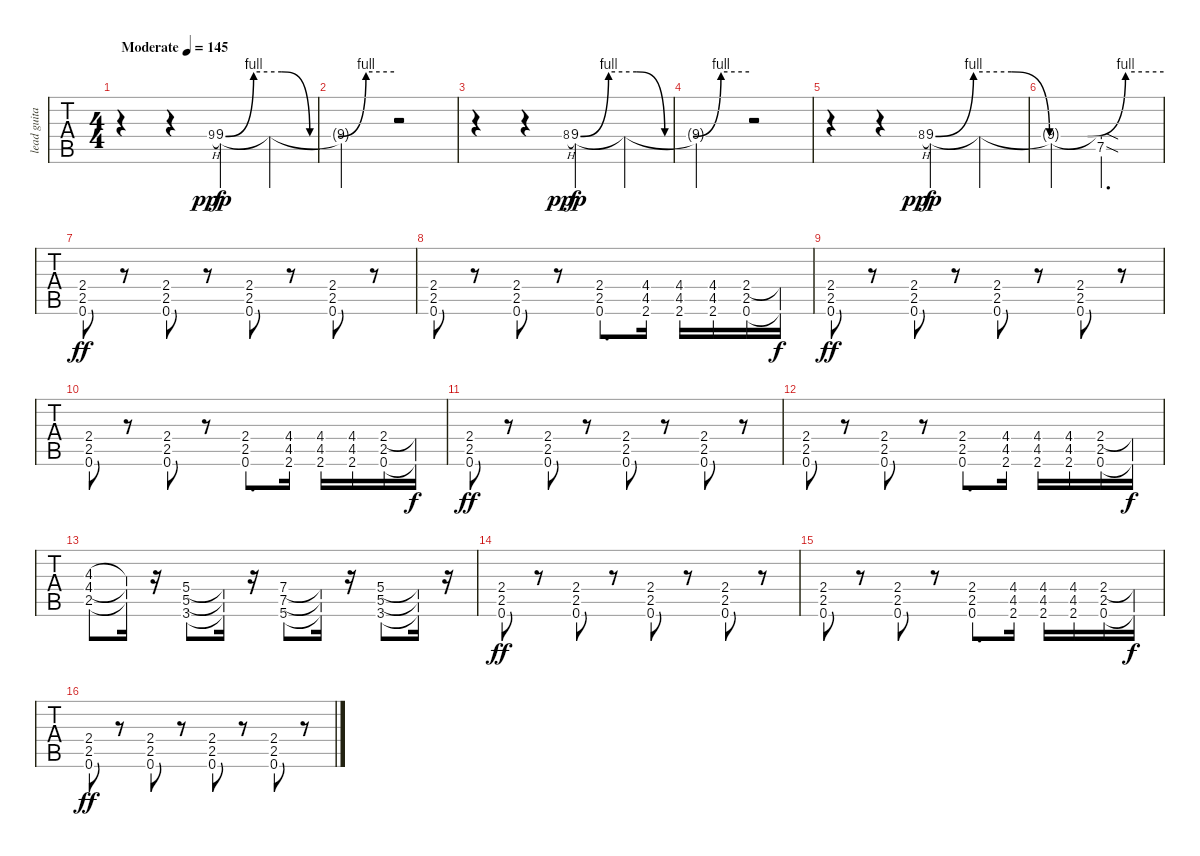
\track ("lead guitar" "lead guita") {instrument distortionguitar}
\staff {tabs}
\tuning (E4 B3 G3 D3 A2 E2) {hide}
\ts (4 4)
\tempo (145 "Moderate")
\clef g2
\ks c
r.4{dy ppp instrument distortionguitar} r.4 9.4{h}.8{gr onbeat} 9.4{be (custom 0 0 10 4 20 4 30 0 40 0 50 4 60 4)}.4{dy f} 9.4{t}.4 |
9.4{t}.2 r.2 |
r.4 r.4 8.4{h}.8{gr dy ppp} 9.4{be (custom 0 0 10 4 20 4 30 0 40 0 50 4 60 4)}.4{dy f} 9.4{t}.4 |
9.4{t}.2 r.2 |
r.4 r.4 8.4{h}.8{gr dy ppp} 9.4{be (custom 0 0 10 4 20 4 30 0 40 0 50 4 60 4)}.4{dy f} 9.4{t}.4 |
9.4{t}.4 (9.4{sod t} 7.5{sod}).2{d} |
(2.4 2.5 0.6{ac}).8{dy ff instrument overdrivenguitar} r.8 (2.4 2.5 0.6{ac}).8 r.8 (2.4 2.5 0.6{ac}).8 r.8 (2.4 2.5 0.6{ac}).8 r.8 |
(2.4 2.5 0.6{ac}).8 r.8 (2.4 2.5 0.6{ac}).8 r.8 (2.4 2.5 0.6{ac}).8{d} (4.4 4.5 2.6{ac}).16 (4.4 4.5 2.6{ac}).16 (4.4 4.5 2.6{ac}).16 (2.4 2.5 0.6{ac}).16 (2.4{t} 0.6{t}).16{dy f} |
(2.4 2.5 0.6{ac}).8{dy ff} r.8 (2.4 2.5 0.6{ac}).8 r.8 (2.4 2.5 0.6{ac}).8 r.8 (2.4 2.5 0.6{ac}).8 r.8 |
(2.4 2.5 0.6{ac}).8 r.8 (2.4 2.5 0.6{ac}).8 r.8 (2.4 2.5 0.6{ac}).8{d} (4.4 4.5 2.6{ac}).16 (4.4 4.5 2.6{ac}).16 (4.4 4.5 2.6{ac}).16 (2.4 2.5 0.6{ac}).16 (2.4{t} 0.6{t}).16{dy f} |
(2.4 2.5 0.6{ac}).8{dy ff} r.8 (2.4 2.5 0.6{ac}).8 r.8 (2.4 2.5 0.6{ac}).8 r.8 (2.4 2.5 0.6{ac}).8 r.8 |
(2.4 2.5 0.6{ac}).8 r.8 (2.4 2.5 0.6{ac}).8 r.8 (2.4 2.5 0.6{ac}).8{d} (4.4 4.5 2.6{ac}).16 (4.4 4.5 2.6{ac}).16 (4.4 4.5 2.6{ac}).16 (2.4 2.5 0.6{ac}).16 (2.4{t} 0.6{t}).16{dy f} |
(4.3 4.4 2.5).8 (4.3{t} 4.4{t} 2.5{t}).16 r.16 (5.4 5.5 3.6).8 (5.4{t} 5.5{t} 3.6{t}).16 r.16 (7.4 7.5 5.6).8 (7.4{t} 7.5{t} 5.6{t}).16 r.16 (5.4 5.5 3.6).8 (5.4{t} 5.5{t} 3.6{t}).16 r.16 |
(2.4 2.5 0.6{ac}).8{dy ff} r.8 (2.4 2.5 0.6{ac}).8 r.8 (2.4 2.5 0.6{ac}).8 r.8 (2.4 2.5 0.6{ac}).8 r.8 |
(2.4 2.5 0.6{ac}).8 r.8 (2.4 2.5 0.6{ac}).8 r.8 (2.4 2.5 0.6{ac}).8{d} (4.4 4.5 2.6{ac}).16 (4.4 4.5 2.6{ac}).16 (4.4 4.5 2.6{ac}).16 (2.4 2.5 0.6{ac}).16 (2.4{t} 0.6{t}).16{dy f} |
(2.4 2.5 0.6{ac}).8{dy ff} r.8 (2.4 2.5 0.6{ac}).8 r.8 (2.4 2.5 0.6{ac}).8 r.8 (2.4 2.5 0.6{ac}).8 r.8
